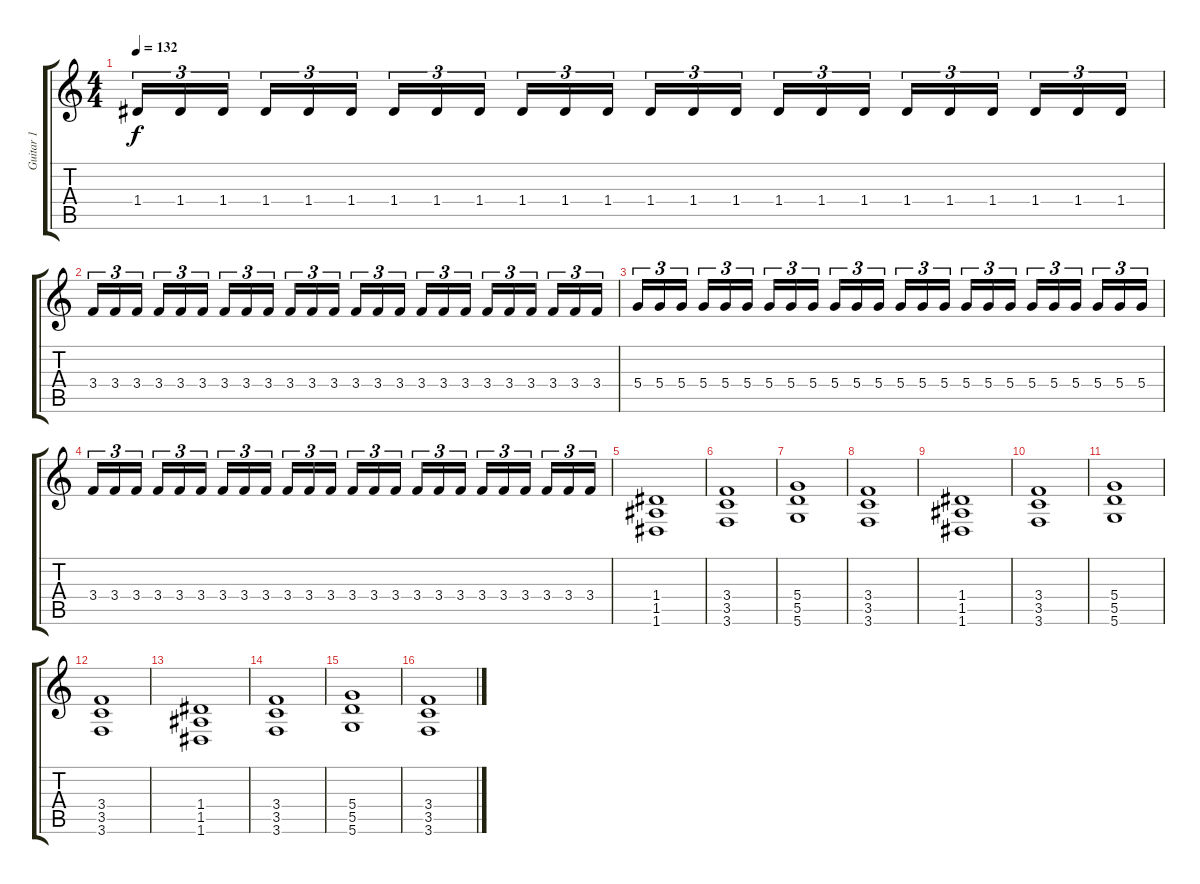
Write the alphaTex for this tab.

\track ("Guitar 1" "Guitar 1") {instrument electricguitarclean}
\staff {score tabs}
\tuning (E4 B3 G3 D3 A2 D2) {hide}
\ts (4 4)
\tempo 132
\clef g2
\ks c
1.4.16{tu (3 2) dy f} 1.4.16{tu (3 2)} 1.4.16{tu (3 2) beam splitsecondary} 1.4.16{tu (3 2)} 1.4.16{tu (3 2)} 1.4.16{tu (3 2)} 1.4.16{tu (3 2)} 1.4.16{tu (3 2)} 1.4.16{tu (3 2) beam splitsecondary} 1.4.16{tu (3 2)} 1.4.16{tu (3 2)} 1.4.16{tu (3 2)} 1.4.16{tu (3 2)} 1.4.16{tu (3 2)} 1.4.16{tu (3 2) beam splitsecondary} 1.4.16{tu (3 2)} 1.4.16{tu (3 2)} 1.4.16{tu (3 2)} 1.4.16{tu (3 2)} 1.4.16{tu (3 2)} 1.4.16{tu (3 2) beam splitsecondary} 1.4.16{tu (3 2)} 1.4.16{tu (3 2)} 1.4.16{tu (3 2)} |
3.4.16{tu (3 2)} 3.4.16{tu (3 2)} 3.4.16{tu (3 2) beam splitsecondary} 3.4.16{tu (3 2)} 3.4.16{tu (3 2)} 3.4.16{tu (3 2)} 3.4.16{tu (3 2)} 3.4.16{tu (3 2)} 3.4.16{tu (3 2) beam splitsecondary} 3.4.16{tu (3 2)} 3.4.16{tu (3 2)} 3.4.16{tu (3 2)} 3.4.16{tu (3 2)} 3.4.16{tu (3 2)} 3.4.16{tu (3 2) beam splitsecondary} 3.4.16{tu (3 2)} 3.4.16{tu (3 2)} 3.4.16{tu (3 2)} 3.4.16{tu (3 2)} 3.4.16{tu (3 2)} 3.4.16{tu (3 2) beam splitsecondary} 3.4.16{tu (3 2)} 3.4.16{tu (3 2)} 3.4.16{tu (3 2)} |
5.4.16{tu (3 2)} 5.4.16{tu (3 2)} 5.4.16{tu (3 2) beam splitsecondary} 5.4.16{tu (3 2)} 5.4.16{tu (3 2)} 5.4.16{tu (3 2)} 5.4.16{tu (3 2)} 5.4.16{tu (3 2)} 5.4.16{tu (3 2) beam splitsecondary} 5.4.16{tu (3 2)} 5.4.16{tu (3 2)} 5.4.16{tu (3 2)} 5.4.16{tu (3 2)} 5.4.16{tu (3 2)} 5.4.16{tu (3 2) beam splitsecondary} 5.4.16{tu (3 2)} 5.4.16{tu (3 2)} 5.4.16{tu (3 2)} 5.4.16{tu (3 2)} 5.4.16{tu (3 2)} 5.4.16{tu (3 2) beam splitsecondary} 5.4.16{tu (3 2)} 5.4.16{tu (3 2)} 5.4.16{tu (3 2)} |
3.4.16{tu (3 2)} 3.4.16{tu (3 2)} 3.4.16{tu (3 2) beam splitsecondary} 3.4.16{tu (3 2)} 3.4.16{tu (3 2)} 3.4.16{tu (3 2)} 3.4.16{tu (3 2)} 3.4.16{tu (3 2)} 3.4.16{tu (3 2) beam splitsecondary} 3.4.16{tu (3 2)} 3.4.16{tu (3 2)} 3.4.16{tu (3 2)} 3.4.16{tu (3 2)} 3.4.16{tu (3 2)} 3.4.16{tu (3 2) beam splitsecondary} 3.4.16{tu (3 2)} 3.4.16{tu (3 2)} 3.4.16{tu (3 2)} 3.4.16{tu (3 2)} 3.4.16{tu (3 2)} 3.4.16{tu (3 2) beam splitsecondary} 3.4.16{tu (3 2)} 3.4.16{tu (3 2)} 3.4.16{tu (3 2)} |
(1.4 1.5 1.6).1 |
(3.4 3.5 3.6).1 |
(5.4 5.5 5.6).1 |
(3.4 3.5 3.6).1 |
(1.4 1.5 1.6).1 |
(3.4 3.5 3.6).1 |
(5.4 5.5 5.6).1 |
(3.4 3.5 3.6).1 |
(1.4 1.5 1.6).1 |
(3.4 3.5 3.6).1 |
(5.4 5.5 5.6).1 |
(3.4 3.5 3.6).1
